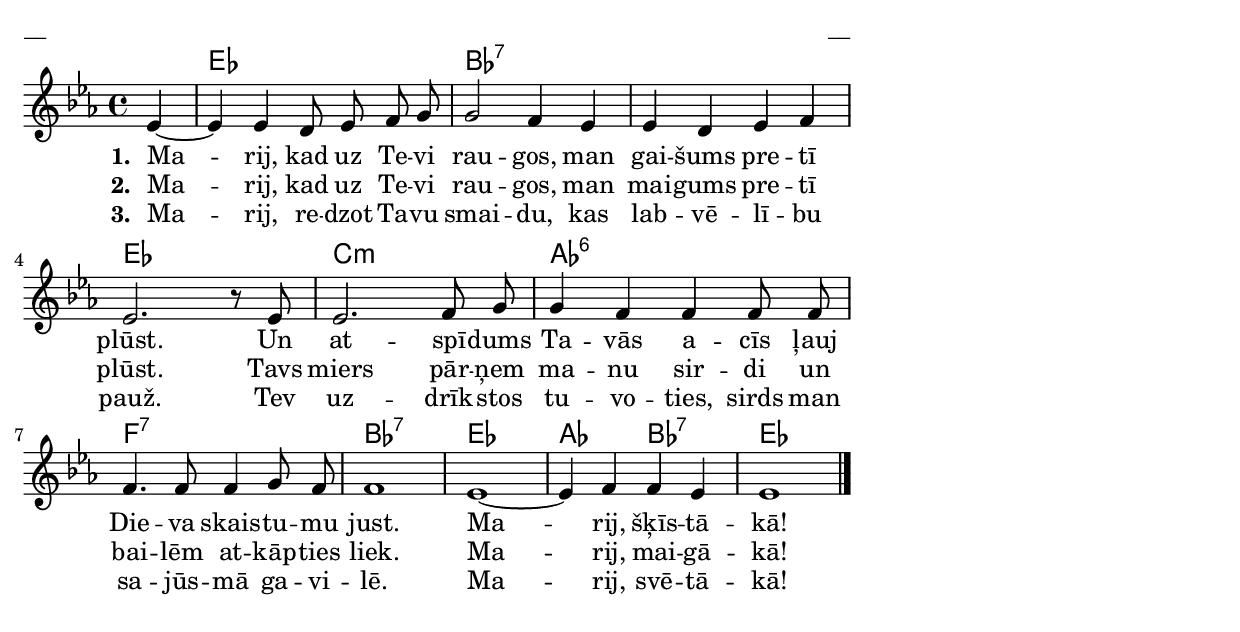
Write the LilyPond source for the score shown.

\version "2.13.18"

\paper {
line-width = 14\cm
left-margin = 0.4\cm
between-system-padding = 0.1\cm
between-system-space = 0.1\cm
}

\layout {
indent = #0
ragged-last = ##f
}

chordsA = \chordmode {
s4 es1 bes:7 s1 es1 c:min as:6 f:7 bes:7 es as2 bes:7 es1
}

voiceA = \relative c' {
\clef "treble"
\key es \major
\time 4/4
\partial 4

es4~ | es es d8 es f g | g2 f4 es | es d es f | es2. r8 es | es2. f8 g | g4 f f f8 f | f4. f8 f4 g8 f | f1 es1~ | es4 f f es | es1 \bar"|."
}

lyricA = \lyricmode {
\set stanza = #"1. "
Ma -- rij, kad uz Te -- vi rau -- gos, man gai -- šums pre -- tī plūst. Un at -- spī -- dums Ta -- vās a -- cīs ļauj Die -- va skais -- tu -- mu just. Ma -- rij, šķīs -- tā -- kā!
}
lyricB = \lyricmode {
\set stanza = #"2. "
Ma -- rij, kad uz Te -- vi rau -- gos, man mai -- gums pre -- tī plūst. Tavs miers pār -- ņem ma -- nu sir -- di un bai -- lēm at -- kāp -- ties liek. Ma -- rij, mai -- gā -- kā!
}
lyricC = \lyricmode {
\set stanza = #"3. "
Ma -- rij, re -- dzot Ta -- vu smai -- du, kas lab -- vē -- lī -- bu pauž. Tev uz -- drīk -- stos tu -- vo -- ties, sirds man sa -- jūs -- mā ga -- vi -- lē. Ma -- rij, svē -- tā -- kā!
}

fullScore = <<
\new ChordNames { \chordsA }
\new Staff {
<<
\new Voice = "voiceA" { \oneVoice \autoBeamOff \voiceA }
\lyricsto "voiceA" \new Lyrics \lyricA
\lyricsto "voiceA" \new Lyrics \lyricB
\lyricsto "voiceA" \new Lyrics \lyricC
>>
}
>>


\score {
\fullScore
\header { piece = "__" opus = "__" }
}
\markup { \with-color #(x11-color 'white) \sans \smaller "aaa" }
\score {
\unfoldRepeats
\fullScore
\midi {
\context { \Staff \remove "Staff_performer" }
\context { \Voice \consists "Staff_performer" }
}
}


